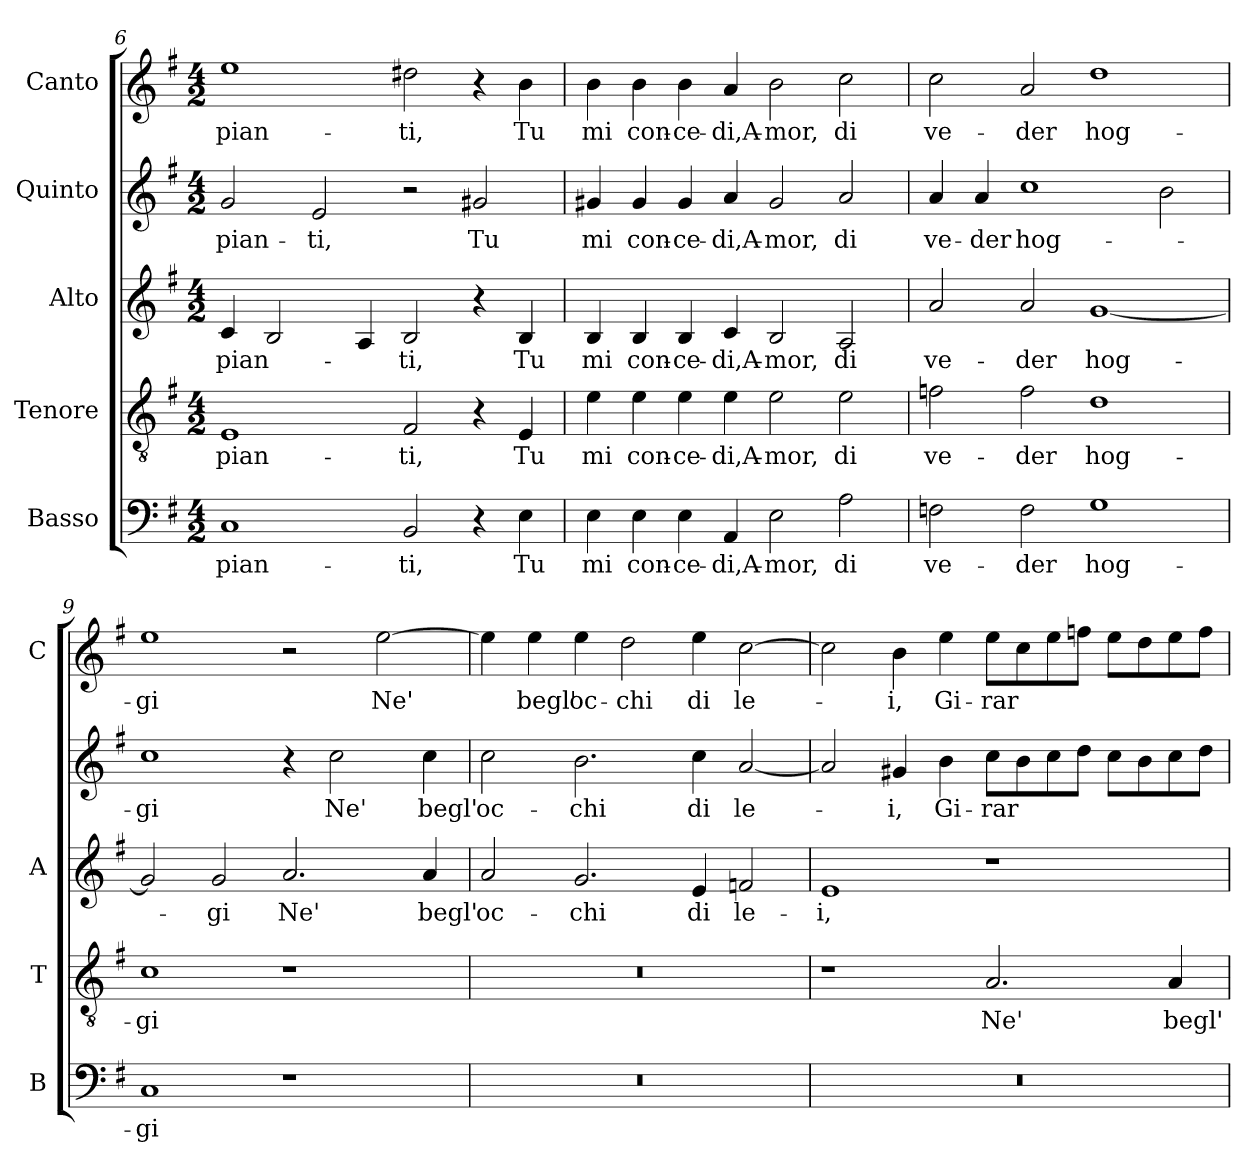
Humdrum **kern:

**kern	**text	**kern	**text	**kern	**text	**kern	**text	**kern	**text
*part5	*part5	*part4	*part4	*part3	*part3	*part2	*part2	*part1	*part1
*staff5	*staff5	*staff4	*staff4	*staff3	*staff3	*staff2	*staff2	*staff1	*staff1
*I"Basso	*	*I"Tenore	*	*I"Alto	*	*I"Quinto	*	*I"Canto	*
*I'B	*	*I'T	*	*I'A	*	*	*	*I'C	*
*clefF4	*	*clefGv2	*	*clefG2	*	*clefG2	*	*clefG2	*
*k[f#]	*	*k[f#]	*	*k[f#]	*	*k[f#]	*	*k[f#]	*
*G:	*	*G:	*	*G:	*	*G:	*	*G:	*
*M4/2	*	*M4/2	*	*M4/2	*	*M4/2	*	*M4/2	*
=6	=6	=6	=6	=6	=6	=6	=6	=6	=6
!	!LO:LY:b	!	!LO:LY:b	!	!LO:LY:b	!	!LO:LY:b	!	!LO:LY:b
1C	pian-	1E	pian-	4c/	pian-	2g/	pian-	1ee	pian-
.	.	.	.	2B/	.	.	.	.	.
!	!	!	!	!	!	!	!LO:LY:b	!	!
.	.	.	.	.	.	2e/	-ti,	.	.
.	.	.	.	4A/	.	.	.	.	.
!	!LO:LY:b	!	!LO:LY:b	!	!LO:LY:b	!	!	!	!LO:LY:b
2BB/	-ti,	2F#/	-ti,	2B/	-ti,	2r	.	2dd#X\	-ti,
!	!	!	!	!	!	!	!LO:LY:b	!	!
4r	.	4r	.	4r	.	2g#X/	Tu	4r	.
!	!LO:LY:b	!	!LO:LY:b	!	!LO:LY:b	!	!	!	!LO:LY:b
4E\	Tu	4E/	Tu	4B/	Tu	.	.	4b\	Tu
!!LO:LB:g=z
=7	=7	=7	=7	=7	=7	=7	=7	=7	=7
!	!LO:LY:b	!	!LO:LY:b	!	!LO:LY:b	!	!LO:LY:b	!	!LO:LY:b
4E\	mi	4e\	mi	4B/	mi	4g#X/	mi	4b\	mi
!	!LO:LY:b	!	!LO:LY:b	!	!LO:LY:b	!	!LO:LY:b	!	!LO:LY:b
4E\	con-	4e\	con-	4B/	con-	4g#/	con-	4b\	con-
!	!LO:LY:b	!	!LO:LY:b	!	!LO:LY:b	!	!LO:LY:b	!	!LO:LY:b
4E\	-ce-	4e\	-ce-	4B/	-ce-	4g#/	-ce-	4b\	-ce-
!	!LO:LY:b	!	!LO:LY:b	!	!LO:LY:b	!	!LO:LY:b	!	!LO:LY:b
4AA/	-di,A-	4e\	-di,A-	4c/	-di,A-	4a/	-di,A-	4a/	-di,A-
!	!LO:LY:b	!	!LO:LY:b	!	!LO:LY:b	!	!LO:LY:b	!	!LO:LY:b
2E\	-mor,	2e\	-mor,	2B/	-mor,	2g#/	-mor,	2b\	-mor,
!	!LO:LY:b	!	!LO:LY:b	!	!LO:LY:b	!	!LO:LY:b	!	!LO:LY:b
2A\	di	2e\	di	2A/	di	2a/	di	2cc\	di
=8	=8	=8	=8	=8	=8	=8	=8	=8	=8
!	!LO:LY:b	!	!LO:LY:b	!	!LO:LY:b	!	!LO:LY:b	!	!LO:LY:b
2Fn\	ve-	2fn\	ve-	2a/	ve-	4a/	ve-	2cc\	ve-
!	!	!	!	!	!	!	!LO:LY:b	!	!
.	.	.	.	.	.	4a/	-der	.	.
!	!LO:LY:b	!	!LO:LY:b	!	!LO:LY:b	!	!LO:LY:b	!	!LO:LY:b
2F\	-der	2f\	-der	2a/	-der	1cc	hog-	2a/	-der
!	!LO:LY:b	!	!LO:LY:b	!	!LO:LY:b	!	!	!	!LO:LY:b
1G	hog-	1d	hog-	[1g	hog-	.	.	1dd	hog-
.	.	.	.	.	.	2b\	.	.	.
=9	=9	=9	=9	=9	=9	=9	=9	=9	=9
!	!LO:LY:b	!	!LO:LY:b	!	!	!	!LO:LY:b	!	!LO:LY:b
1C	-gi	1c	-gi	2g/]	.	1cc	-gi	1ee	-gi
!	!	!	!	!	!LO:LY:b	!	!	!	!
.	.	.	.	2g/	-gi	.	.	.	.
!	!	!	!	!	!LO:LY:b	!	!	!	!
1r	.	1r	.	2.a/	Ne'	4r	.	2r	.
!	!	!	!	!	!	!	!LO:LY:b	!	!
.	.	.	.	.	.	2cc\	Ne'	.	.
!	!	!	!	!	!	!	!	!	!LO:LY:b
.	.	.	.	.	.	.	.	[2ee\	Ne'
!	!	!	!	!	!LO:LY:b	!	!LO:LY:b	!	!
.	.	.	.	4a/	begl'	4cc\	begl'	.	.
=10	=10	=10	=10	=10	=10	=10	=10	=10	=10
!	!	!	!	!	!LO:LY:b	!	!LO:LY:b	!	!
0r	.	0r	.	2a/	oc-	2cc\	oc-	4ee\]	.
!	!	!	!	!	!	!	!	!	!LO:LY:b
.	.	.	.	.	.	.	.	4ee\	begl'
!	!	!	!	!	!LO:LY:b	!	!LO:LY:b	!	!LO:LY:b
.	.	.	.	2.g/	-chi	2.b\	-chi	4ee\	oc-
!	!	!	!	!	!	!	!	!	!LO:LY:b
.	.	.	.	.	.	.	.	2dd\	-chi
!	!	!	!	!	!LO:LY:b	!	!LO:LY:b	!	!LO:LY:b
.	.	.	.	4e/	di	4cc\	di	4ee\	di
!	!	!	!	!	!LO:LY:b	!	!LO:LY:b	!	!LO:LY:b
.	.	.	.	2fn/	le-	[2a/	le-	[2cc\	le-
!!LO:PB:g=z
=11	=11	=11	=11	=11	=11	=11	=11	=11	=11
!	!	!	!	!	!LO:LY:b	!	!	!	!
0r	.	1r	.	1e	-i,	2a/]	.	2cc\]	.
!	!	!	!	!	!	!	!LO:LY:b	!	!LO:LY:b
.	.	.	.	.	.	4g#X/	-i,	4b\	-i,
!	!	!	!	!	!	!	!LO:LY:b	!	!LO:LY:b
.	.	.	.	.	.	4b\	Gi-	4ee\	Gi-
!	!	!	!LO:LY:b	!	!	!	!LO:LY:b	!	!LO:LY:b
.	.	2.A/	Ne'	1r	.	8cc\L	-rar	8ee\L	-rar
.	.	.	.	.	.	8b\	.	8cc\	.
.	.	.	.	.	.	8cc\	.	8ee\	.
.	.	.	.	.	.	8dd\J	.	8ffn\J	.
.	.	.	.	.	.	8cc\L	.	8ee\L	.
.	.	.	.	.	.	8b\	.	8dd\	.
!	!	!	!LO:LY:b	!	!	!	!	!	!
.	.	4A/	begl'	.	.	8cc\	.	8ee\	.
.	.	.	.	.	.	8dd\J	.	8ff\J	.
=	=	=	=	=	=	=	=	=	=
*-	*-	*-	*-	*-	*-	*-	*-	*-	*-
